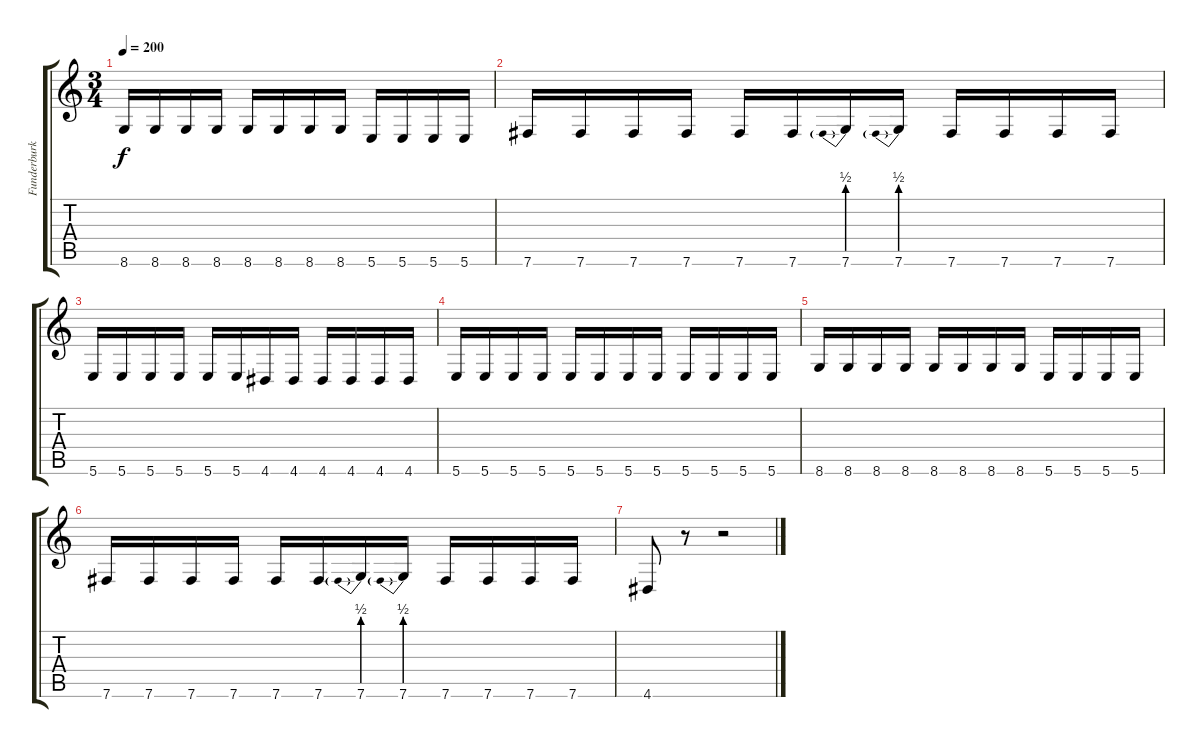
\track ("Funderburk Lead" "Funderburk") {instrument overdrivenguitar}
\staff {score tabs}
\tuning (Db4 Ab3 E3 B2 Gb2 B1) {hide}
\ts (3 4)
\tempo 200
\clef g2
\ks c
8.6.16{dy f} 8.6.16 8.6.16 8.6.16 8.6.16 8.6.16 8.6.16 8.6.16 5.6.16 5.6.16 5.6.16 5.6.16 |
7.6.16 7.6.16 7.6.16 7.6.16 7.6.16 7.6.16 7.6{be (prebend 0 2 60 2)}.16 7.6{be (prebend 0 2 60 2)}.16 7.6.16 7.6.16 7.6.16 7.6.16 |
5.6.16 5.6.16 5.6.16 5.6.16 5.6.16 5.6.16 4.6.16 4.6.16 4.6.16 4.6.16 4.6.16 4.6.16 |
5.6.16 5.6.16 5.6.16 5.6.16 5.6.16 5.6.16 5.6.16 5.6.16 5.6.16 5.6.16 5.6.16 5.6.16 |
8.6.16 8.6.16 8.6.16 8.6.16 8.6.16 8.6.16 8.6.16 8.6.16 5.6.16 5.6.16 5.6.16 5.6.16 |
7.6.16 7.6.16 7.6.16 7.6.16 7.6.16 7.6.16 7.6{be (prebend 0 2 60 2)}.16 7.6{be (prebend 0 2 60 2)}.16 7.6.16 7.6.16 7.6.16 7.6.16 |
4.6.8 r.8 r.2
